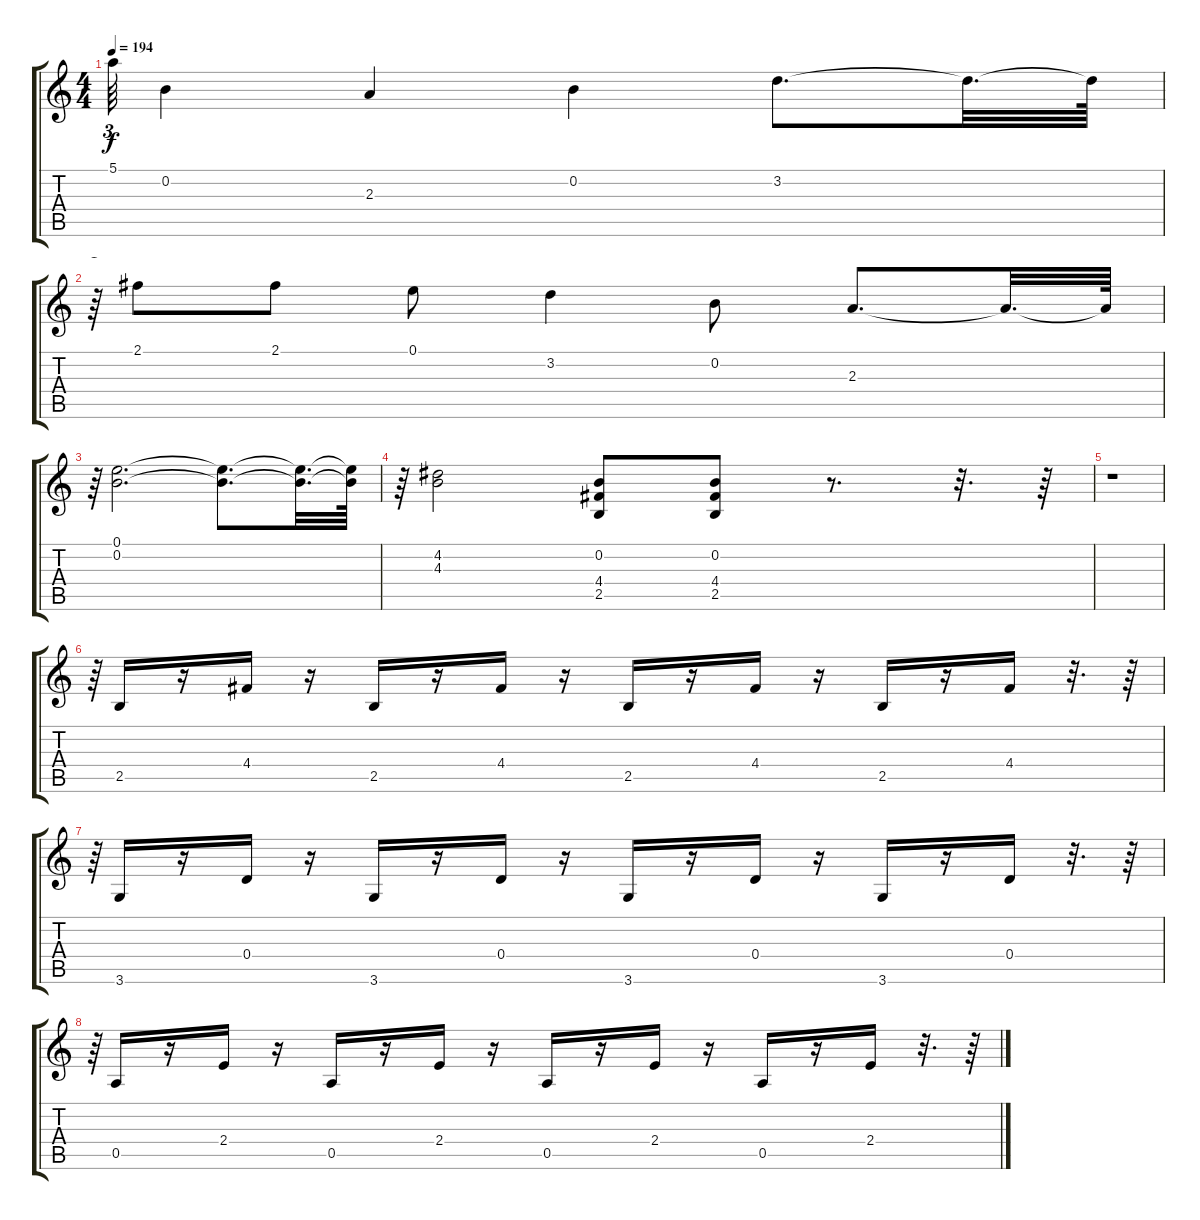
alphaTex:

\track "" {instrument distortionguitar}
\staff {score tabs}
\tuning (E4 B3 G3 D3 A2 E2) {hide}
\ts (4 4)
\tempo 194
\clef g2
\ks c
5.1{t}.64{tu (3 2) dy f} 0.2.4 2.3.4 0.2.4 3.2.8{d} 3.2{t}.32{d} 3.2{t}.64 |
r.64{tu (3 2)} 2.1.8 2.1.8 0.1.8 3.2.4 0.2.8 2.3.8{d} 2.3{t}.32{d} 2.3{t}.64 |
r.64{tu (3 2)} (0.1 0.2).2{d} (0.1{t} 0.2{t}).8{d} (0.1{t} 0.2{t}).32{d} (0.1{t} 0.2{t}).64 |
r.64{tu (3 2)} (4.2 4.3).2 (0.2 4.4 2.5).8 (0.2 4.4 2.5).8 r.8{d} r.32{d} r.64 |
r.1 |
r.64{tu (3 2)} 2.5.16 r.16 4.4.16 r.16 2.5.16 r.16 4.4.16 r.16 2.5.16 r.16 4.4.16 r.16 2.5.16 r.16 4.4.16 r.32{d} r.64 |
r.64{tu (3 2)} 3.6.16 r.16 0.4.16 r.16 3.6.16 r.16 0.4.16 r.16 3.6.16 r.16 0.4.16 r.16 3.6.16 r.16 0.4.16 r.32{d} r.64 |
r.64{tu (3 2)} 0.5.16 r.16 2.4.16 r.16 0.5.16 r.16 2.4.16 r.16 0.5.16 r.16 2.4.16 r.16 0.5.16 r.16 2.4.16 r.32{d} r.64
